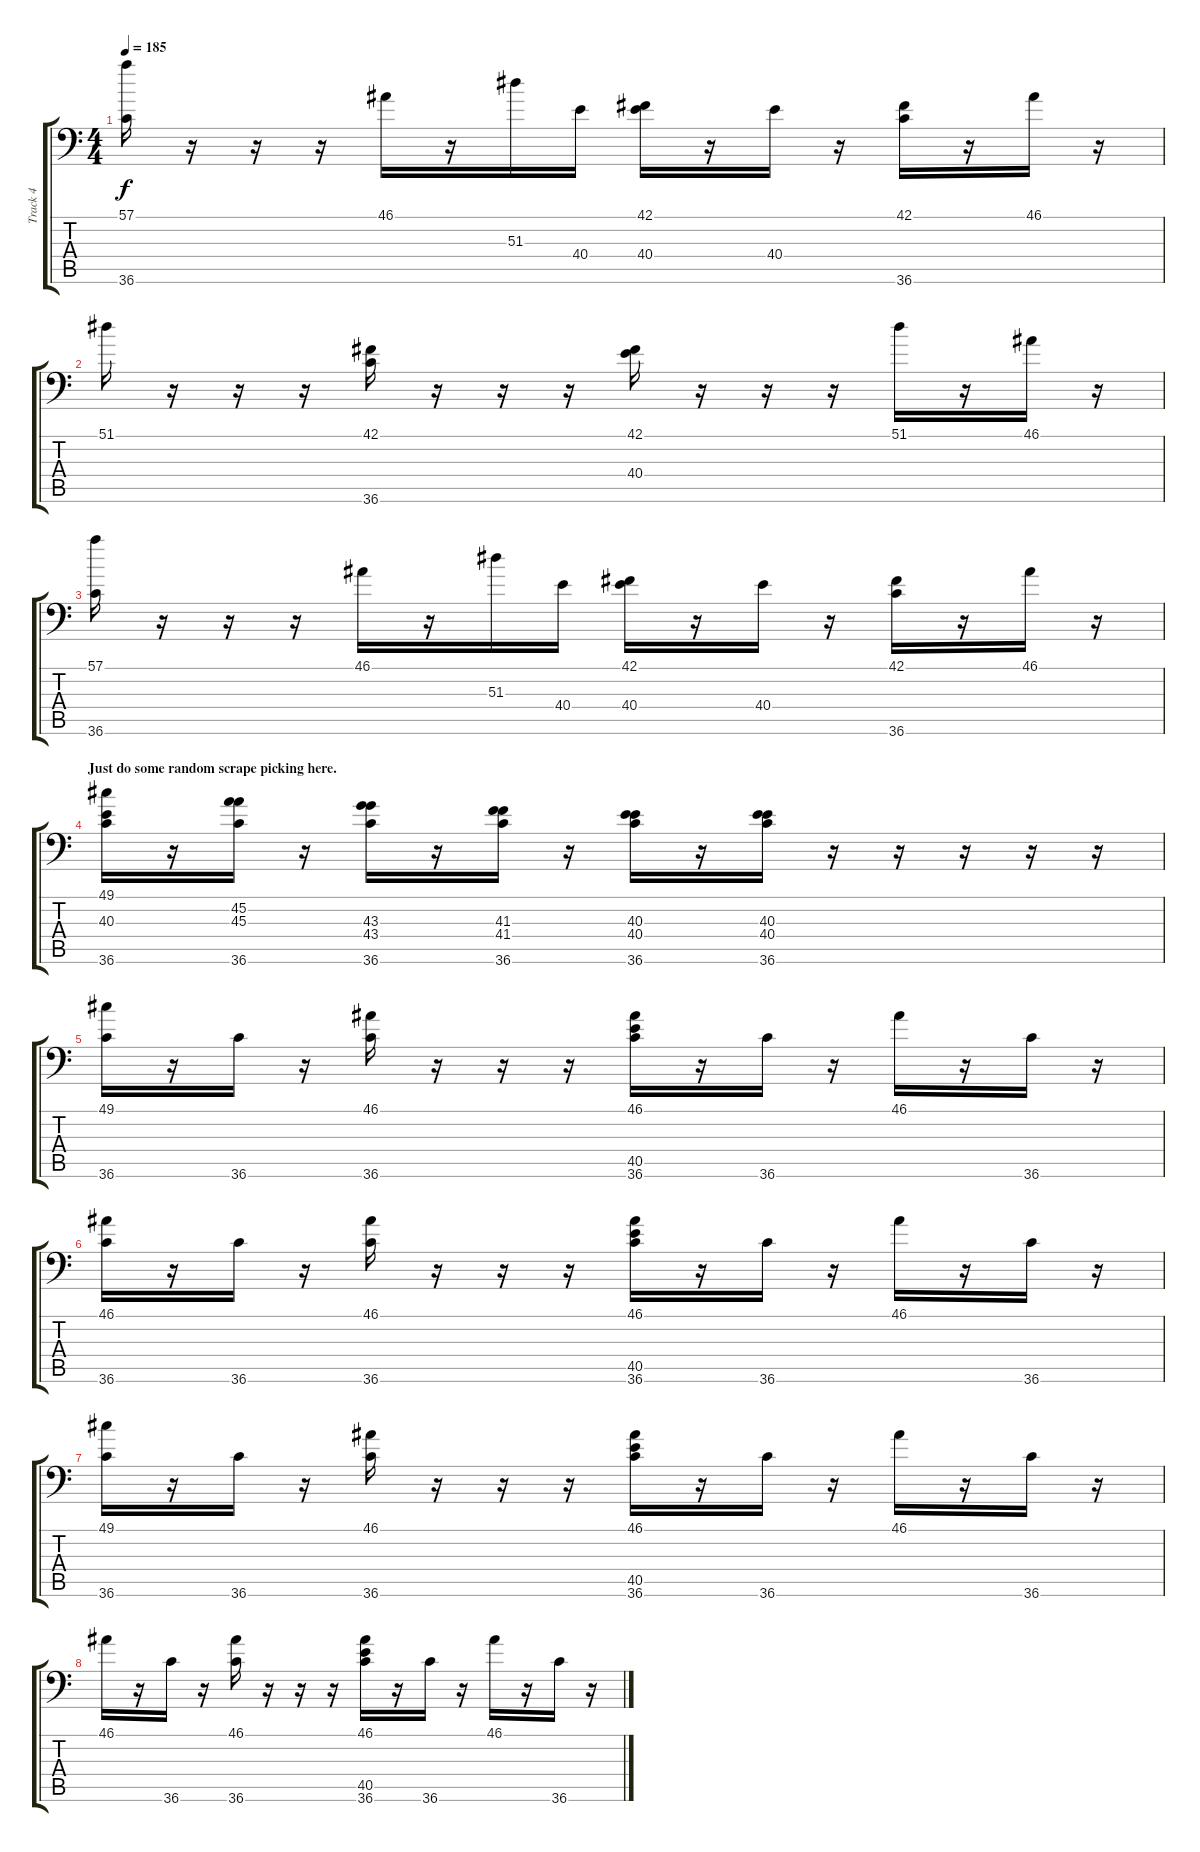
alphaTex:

\track ("Track 4" "Track 4") {instrument acousticgrandpiano}
\staff {score tabs}
\tuning (C-1 C-1 C-1 C-1 C-1 C-1) {hide}
\ts (4 4)
\section ("" "           ")
\tempo 185
\clef f4
\ks c
(57.1 36.6).16{dy f} r.16 r.16 r.16 46.1.16 r.16 51.3.16 40.4.16 (42.1 40.4).16 r.16 40.4.16 r.16 (42.1 36.6).16 r.16 46.1.16 r.16 |
51.1.16 r.16 r.16 r.16 (42.1 36.6).16 r.16 r.16 r.16 (42.1 40.4).16 r.16 r.16 r.16 51.1.16 r.16 46.1.16 r.16 |
\section ("" "              ")
(57.1 36.6).16 r.16 r.16 r.16 46.1.16 r.16 51.3.16 40.4.16 (42.1 40.4).16 r.16 40.4.16 r.16 (42.1 36.6).16 r.16 46.1.16 r.16 |
\section ("" "Just do some random scrape picking here.")
(49.1 40.3 36.6).16 r.16 (45.2 45.3 36.6).16 r.16 (43.3 43.4 36.6).16 r.16 (41.3 41.4 36.6).16 r.16 (40.3 40.4 36.6).16 r.16 (40.3 40.4 36.6).16 r.16 r.16 r.16 r.16 r.16 |
(49.1 36.6).16 r.16 36.6.16 r.16 (46.1 36.6).16 r.16 r.16 r.16 (46.1 40.5 36.6).16 r.16 36.6.16 r.16 46.1.16 r.16 36.6.16 r.16 |
(46.1 36.6).16 r.16 36.6.16 r.16 (46.1 36.6).16 r.16 r.16 r.16 (46.1 40.5 36.6).16 r.16 36.6.16 r.16 46.1.16 r.16 36.6.16 r.16 |
(49.1 36.6).16 r.16 36.6.16 r.16 (46.1 36.6).16 r.16 r.16 r.16 (46.1 40.5 36.6).16 r.16 36.6.16 r.16 46.1.16 r.16 36.6.16 r.16 |
46.1.16 r.16 36.6.16 r.16 (46.1 36.6).16 r.16 r.16 r.16 (46.1 40.5 36.6).16 r.16 36.6.16 r.16 46.1.16 r.16 36.6.16 r.16
